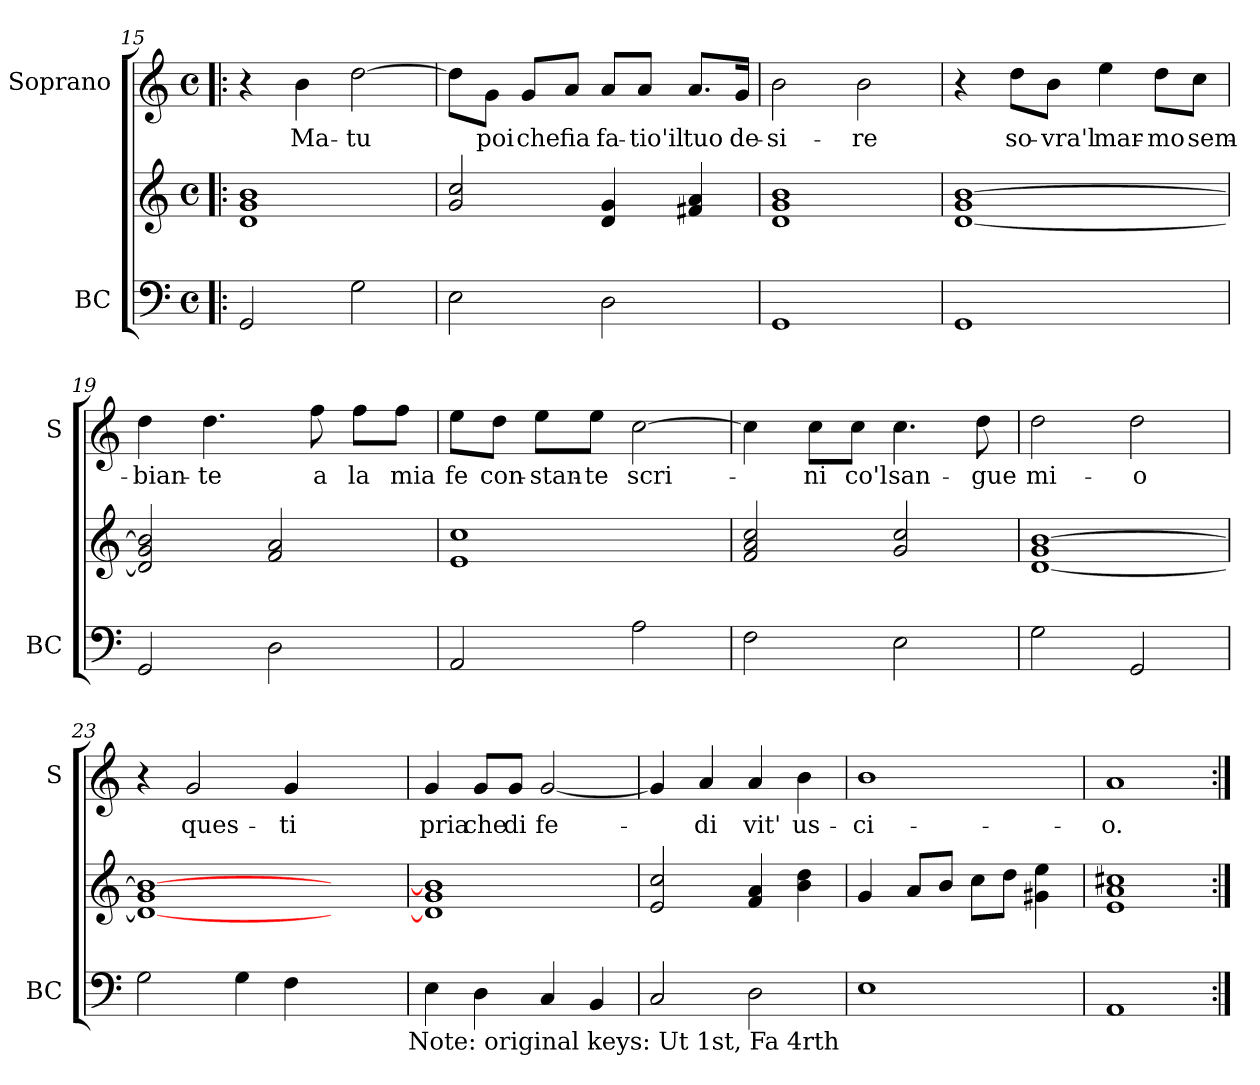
**kern	**kern	**kern	**text
*part3	*part2	*part1	*part1
*staff3	*staff2	*staff1	*staff1
*I"BC	*	*I"Soprano	*
*I'BC	*	*I'S	*
*clefF4	*clefG2	*clefG2	*
*k[]	*k[]	*k[]	*
*C:	*C:	*C:	*
*M4/4	*M4/4	*M4/4	*
*met(c)	*met(c)	*met(c)	*
=15!|:	=15!|:	=15!|:	=15!|:
2GG/	1d 1g 1b	4r	.
.	.	4b\	Ma-
2G\	.	[2dd\	-tu
=16	=16	=16	=16
2E\	2g/ 2cc/	8dd\L]	.
.	.	8g\J	poi
.	.	8g/L	che
.	.	8a/J	fia
2D\	4d/ 4g/	8a/L	fa-
.	.	8a/J	-tio'il
.	4f#X/ 4a/	8.a/L	tuo
.	.	16g/Jk	de-
=17	=17	=17	=17
1GG	1d 1g 1b	2b\	-si-
.	.	2b\	-re
=18	=18	=18	=18
1GG	[1d 1g [1b	4r	.
.	.	8dd\L	so-
.	.	8b\J	-vra'l
.	.	4ee\	mar-
.	.	8dd\L	-mo
.	.	8cc\J	sem-
!!LO:PB:g=z
=19	=19	=19	=19
2GG/	2d/] 2g/ 2b/]	4dd\	-bian-
.	.	4.dd\	-te
2D\	2f/ 2a/	.	.
.	.	8ff\	a
.	.	8ff\L	la
.	.	8ff\J	mia
=20	=20	=20	=20
2AA/	1e 1cc	8ee\L	fe
.	.	8dd\J	con-
.	.	8ee\L	-stan-
.	.	8ee\J	-te
2A\	.	[2cc\	scri-
=21	=21	=21	=21
2F\	2f/ 2a/ 2cc/	4cc\]	.
.	.	8cc\L	-ni
.	.	8cc\J	co'l
2E\	2g/ 2cc/	4.cc\	san-
.	.	8dd\	-gue
=22	=22	=22	=22
2G\	[1d 1g [1b	2dd\	mi-
2GG/	.	2dd\	-o
!!LO:LB:g=z
=23	=23	=23	=23
2G\	1d_ 1g 1b_	4r	.
.	.	2g/	ques-
4G\	.	.	.
4F\	.	4g/	-ti
2ryy	2ryy	2ryy	.
!LO:TX:b:t=Note&colon; original keys&colon; Ut 1st, Fa 4rth	!	!	!
=24	=24	=24	=24
4E\	1d] 1g 1b]	4g/	pria
4D\	.	8g/L	che
.	.	8g/J	di
4C/	.	[2g/	fe-
4BB/	.	.	.
=25	=25	=25	=25
2C/	2e/ 2cc/	4g/]	.
.	.	4a/	-di
2D\	4f/ 4a/	4a/	vit'
.	4b\ 4dd\	4b\	us-
=26	=26	=26	=26
1E	4g/	1b	-ci-
.	8a/L	.	.
.	8b/J	.	.
.	8cc\L	.	.
.	8dd\J	.	.
.	4g#X\ 4ee\	.	.
=27	=27	=27	=27
1AA	1e 1a 1cc#X	1a	-o.
=:|!	=:|!	=:|!	=:|!
*-	*-	*-	*-
